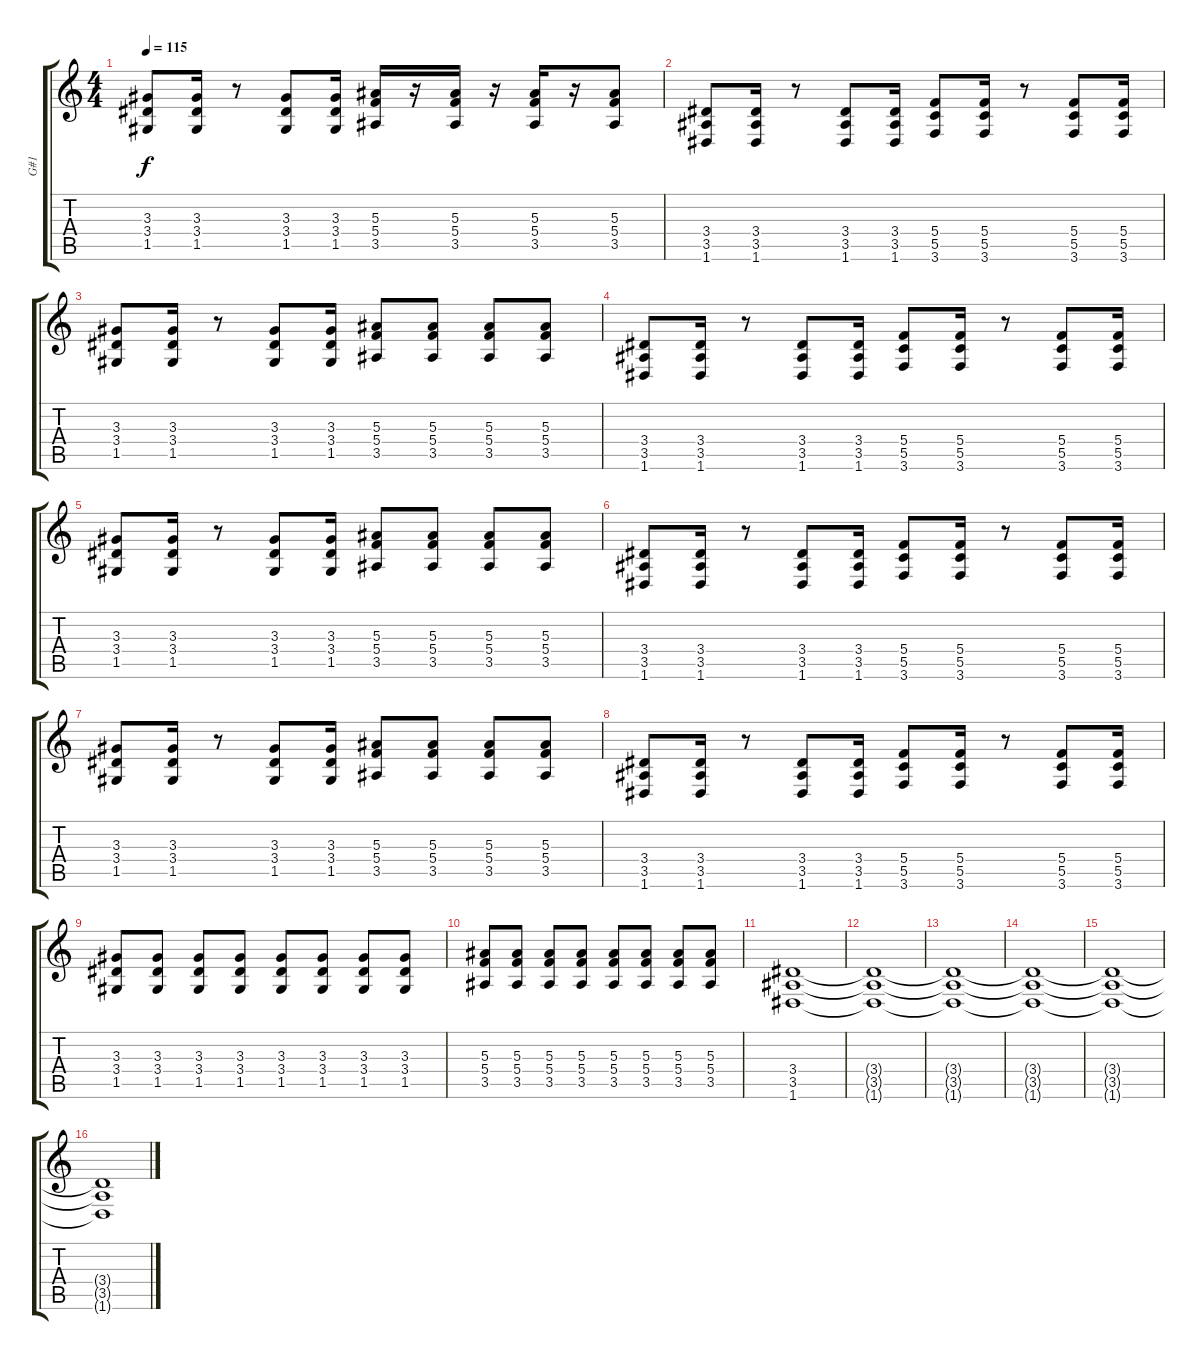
\track ("G#1" "G#1") {instrument distortionguitar}
\staff {score tabs}
\tuning (D4 A3 F3 C3 G2 D2) {hide}
\ts (4 4)
\tempo 115
\clef g2
\ks c
(3.3 3.4 1.5).8{dy f} (3.3 3.4 1.5).16 r.8 (3.3 3.4 1.5).8 (3.3 3.4 1.5).16 (5.3 5.4 3.5).16 r.16 (5.3 5.4 3.5).16 r.16 (5.3 5.4 3.5).16 r.16 (5.3 5.4 3.5).8 |
(3.4 3.5 1.6).8 (3.4 3.5 1.6).16 r.8 (3.4 3.5 1.6).8 (3.4 3.5 1.6).16 (5.4 5.5 3.6).8 (5.4 5.5 3.6).16 r.8 (5.4 5.5 3.6).8 (5.4 5.5 3.6).16 |
(3.3 3.4 1.5).8 (3.3 3.4 1.5).16 r.8 (3.3 3.4 1.5).8 (3.3 3.4 1.5).16 (5.3 5.4 3.5).8 (5.3 5.4 3.5).8 (5.3 5.4 3.5).8 (5.3 5.4 3.5).8 |
(3.4 3.5 1.6).8 (3.4 3.5 1.6).16 r.8 (3.4 3.5 1.6).8 (3.4 3.5 1.6).16 (5.4 5.5 3.6).8 (5.4 5.5 3.6).16 r.8 (5.4 5.5 3.6).8 (5.4 5.5 3.6).16 |
(3.3 3.4 1.5).8 (3.3 3.4 1.5).16 r.8 (3.3 3.4 1.5).8 (3.3 3.4 1.5).16 (5.3 5.4 3.5).8 (5.3 5.4 3.5).8 (5.3 5.4 3.5).8 (5.3 5.4 3.5).8 |
(3.4 3.5 1.6).8 (3.4 3.5 1.6).16 r.8 (3.4 3.5 1.6).8 (3.4 3.5 1.6).16 (5.4 5.5 3.6).8 (5.4 5.5 3.6).16 r.8 (5.4 5.5 3.6).8 (5.4 5.5 3.6).16 |
(3.3 3.4 1.5).8 (3.3 3.4 1.5).16 r.8 (3.3 3.4 1.5).8 (3.3 3.4 1.5).16 (5.3 5.4 3.5).8 (5.3 5.4 3.5).8 (5.3 5.4 3.5).8 (5.3 5.4 3.5).8 |
(3.4 3.5 1.6).8 (3.4 3.5 1.6).16 r.8 (3.4 3.5 1.6).8 (3.4 3.5 1.6).16 (5.4 5.5 3.6).8 (5.4 5.5 3.6).16 r.8 (5.4 5.5 3.6).8 (5.4 5.5 3.6).16 |
(3.3 3.4 1.5).8 (3.3 3.4 1.5).8 (3.3 3.4 1.5).8 (3.3 3.4 1.5).8 (3.3 3.4 1.5).8 (3.3 3.4 1.5).8 (3.3 3.4 1.5).8 (3.3 3.4 1.5).8 |
(5.3 5.4 3.5).8 (5.3 5.4 3.5).8 (5.3 5.4 3.5).8 (5.3 5.4 3.5).8 (5.3 5.4 3.5).8 (5.3 5.4 3.5).8 (5.3 5.4 3.5).8 (5.3 5.4 3.5).8 |
(3.4 3.5 1.6).1 |
(3.4{t} 3.5{t} 1.6{t}).1 |
(3.4{t} 3.5{t} 1.6{t}).1 |
(3.4{t} 3.5{t} 1.6{t}).1 |
(3.4{t} 3.5{t} 1.6{t}).1 |
(3.4{t} 3.5{t} 1.6{t}).1
